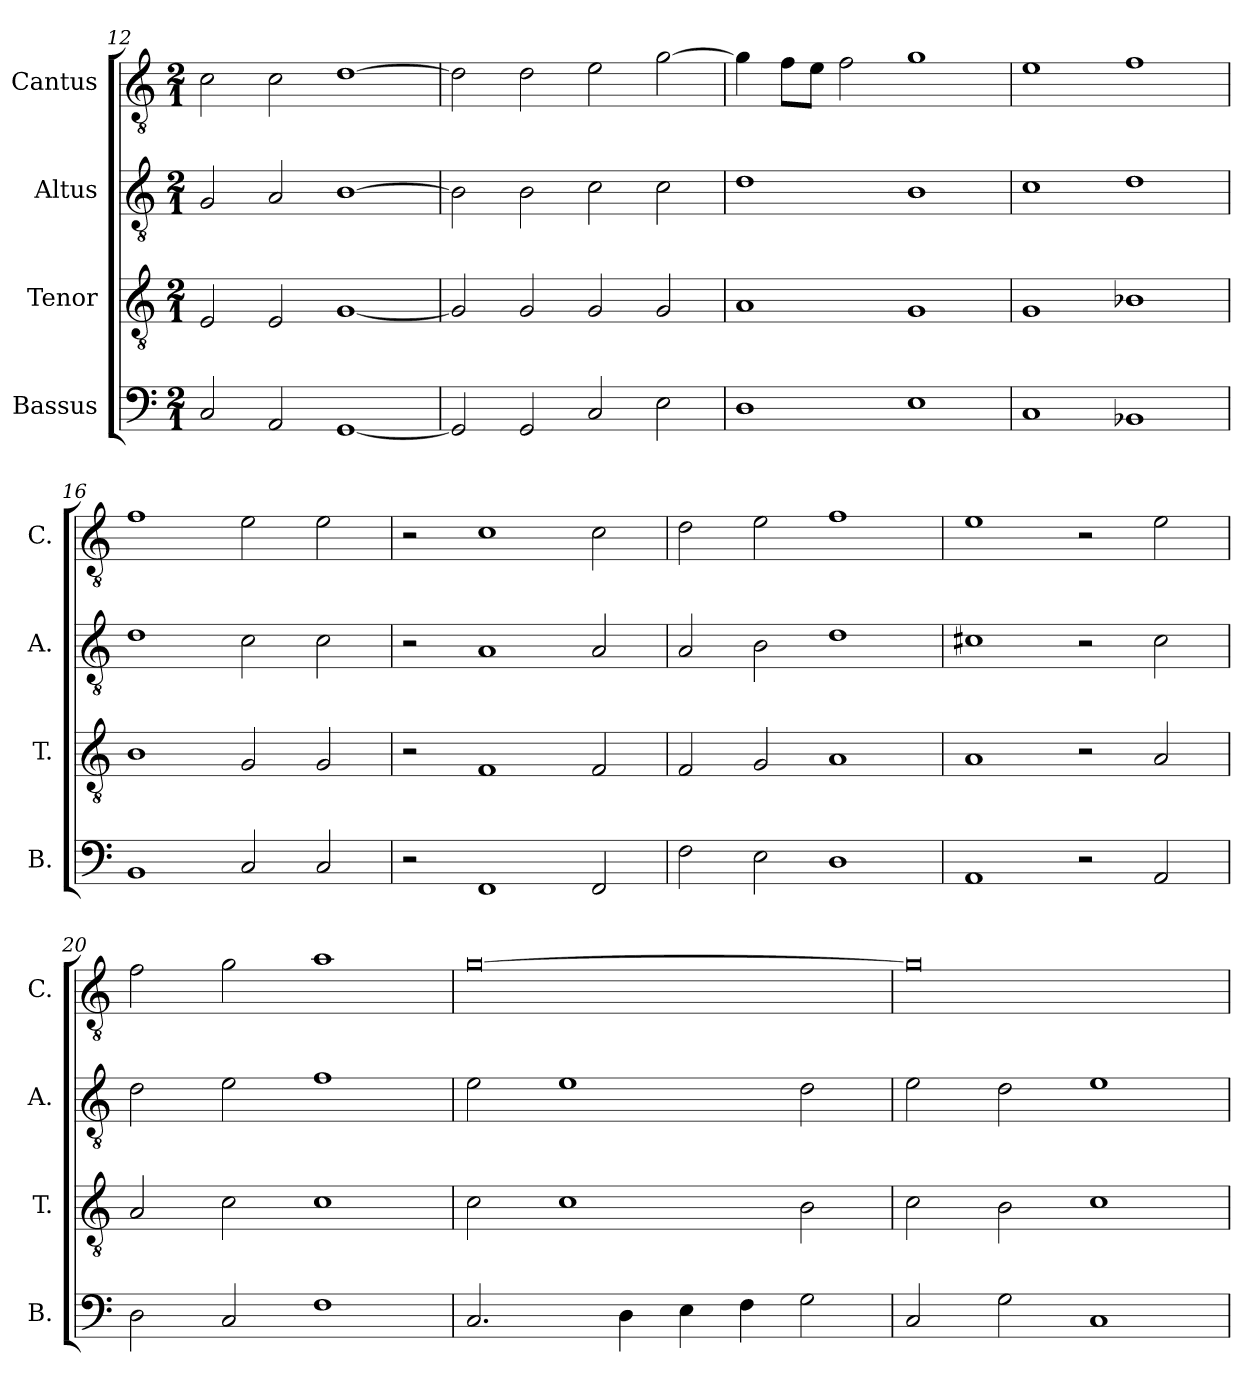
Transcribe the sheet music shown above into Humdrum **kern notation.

**kern	**kern	**kern	**kern
*part4	*part3	*part2	*part1
*staff4	*staff3	*staff2	*staff1
*I"Bassus	*I"Tenor	*I"Altus	*I"Cantus
*I'B.	*I'T.	*I'A.	*I'C.
*clefF4	*clefGv2	*clefGv2	*clefGv2
*k[]	*k[]	*k[]	*k[]
*M2/1	*M2/1	*M2/1	*M2/1
=12	=12	=12	=12
2C/	2E/	2G/	2c\
2AA/	2E/	2A/	2c\
[1GG	[1G	[1B	[1d
=13	=13	=13	=13
2GG/]	2G/]	2B\]	2d\]
2GG/	2G/	2B\	2d\
2C/	2G/	2c\	2e\
2E\	2G/	2c\	[2g\
=14	=14	=14	=14
1D	1A	1d	4g\]
.	.	.	8f\L
.	.	.	8e\J
.	.	.	2f\
1E	1G	1B	1g
=15	=15	=15	=15
1C	1G	1c	1e
1BB-X	1B-X	1d	1f
!!LO:LB:g=z
=16	=16	=16	=16
1BB	1B	1d	1f
2C/	2G/	2c\	2e\
2C/	2G/	2c\	2e\
=17	=17	=17	=17
2r	2r	2r	2r
1FF	1F	1A	1c
2FF/	2F/	2A/	2c\
=18	=18	=18	=18
2F\	2F/	2A/	2d\
2E\	2G/	2B\	2e\
1D	1A	1d	1f
=19	=19	=19	=19
1AA	1A	1c#X	1e
2r	2r	2r	2r
2AA/	2A/	2c#\	2e\
=20	=20	=20	=20
2D\	2A/	2d\	2f\
2C/	2c\	2e\	2g\
1F	1c	1f	1a
=21	=21	=21	=21
2.C/	2c\	2e\	[0g
.	1c	1e	.
4D\	.	.	.
4E\	.	.	.
4F\	.	.	.
2G\	2B\	2d\	.
=22	=22	=22	=22
2C/	2c\	2e\	0g]
2G\	2B\	2d\	.
1C	1c	1e	.
=	=	=	=
*-	*-	*-	*-
